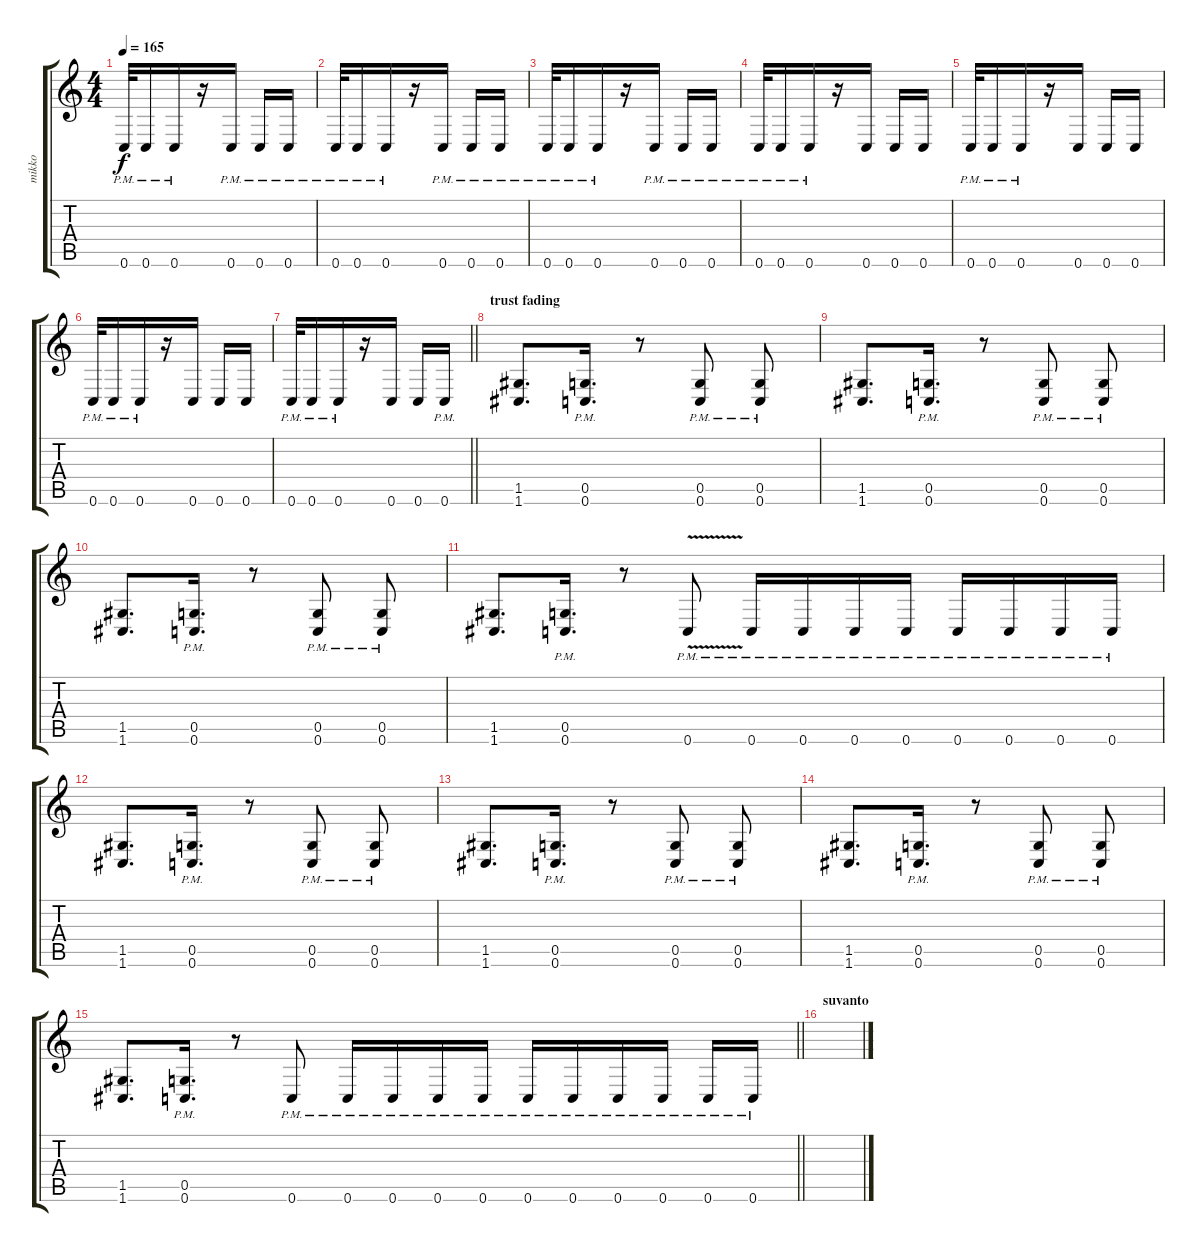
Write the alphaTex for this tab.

\track ("mikko" "mikko") {instrument distortionguitar}
\staff {score tabs}
\tuning (D4 A3 F3 C3 G2 C2) {hide}
\ts (4 4)
\tempo 165
\clef g2
\ks c
0.6{pm}.32{dy f} 0.6{pm}.16 0.6{pm}.16 r.16 0.6{pm}.16 0.6{pm}.16 0.6{pm}.16 |
0.6{pm}.32 0.6{pm}.16 0.6{pm}.16 r.16 0.6{pm}.16 0.6{pm}.16 0.6{pm}.16 |
0.6{pm}.32 0.6{pm}.16 0.6{pm}.16 r.16 0.6{pm}.16 0.6{pm}.16 0.6{pm}.16 |
0.6{pm}.32 0.6{pm}.16 0.6{pm}.16 r.16 0.6.16 0.6.16 0.6.16 |
0.6{pm}.32 0.6{pm}.16 0.6{pm}.16 r.16 0.6.16 0.6.16 0.6.16 |
0.6{pm}.32 0.6{pm}.16 0.6{pm}.16 r.16 0.6.16 0.6.16 0.6.16 |
\barLineRight lightlight
0.6{pm}.32 0.6{pm}.16 0.6{pm}.16 r.16 0.6.16 0.6.16 0.6{pm}.16 |
\section ("" "trust fading")
(1.5 1.6).8{d} (0.5 0.6{pm}).16{d} r.8 (0.5 0.6{pm}).8 (0.5 0.6{pm}).8 |
(1.5 1.6).8{d} (0.5 0.6{pm}).16{d} r.8 (0.5 0.6{pm}).8 (0.5 0.6{pm}).8 |
(1.5 1.6).8{d} (0.5 0.6{pm}).16{d} r.8 (0.5 0.6{pm}).8 (0.5 0.6{pm}).8 |
(1.5 1.6).8{d} (0.5 0.6{pm}).16{d} r.8 0.6{v pm}.8 0.6{pm}.16 0.6{pm}.16 0.6{pm}.16 0.6{pm}.16 0.6{pm}.16 0.6{pm}.16 0.6{pm}.16 0.6{pm}.16 |
(1.5 1.6).8{d} (0.5 0.6{pm}).16{d} r.8 (0.5 0.6{pm}).8 (0.5 0.6{pm}).8 |
(1.5 1.6).8{d} (0.5 0.6{pm}).16{d} r.8 (0.5 0.6{pm}).8 (0.5 0.6{pm}).8 |
(1.5 1.6).8{d} (0.5 0.6{pm}).16{d} r.8 (0.5 0.6{pm}).8 (0.5 0.6{pm}).8 |
\barLineRight lightlight
(1.5 1.6).8{d} (0.5 0.6{pm}).16{d} r.8 0.6{pm}.8 0.6{pm}.16 0.6{pm}.16 0.6{pm}.16 0.6{pm}.16 0.6{pm}.16 0.6{pm}.16 0.6{pm}.16 0.6{pm}.16 0.6{pm}.16 0.6{pm}.16 |
\section ("" "suvanto")
